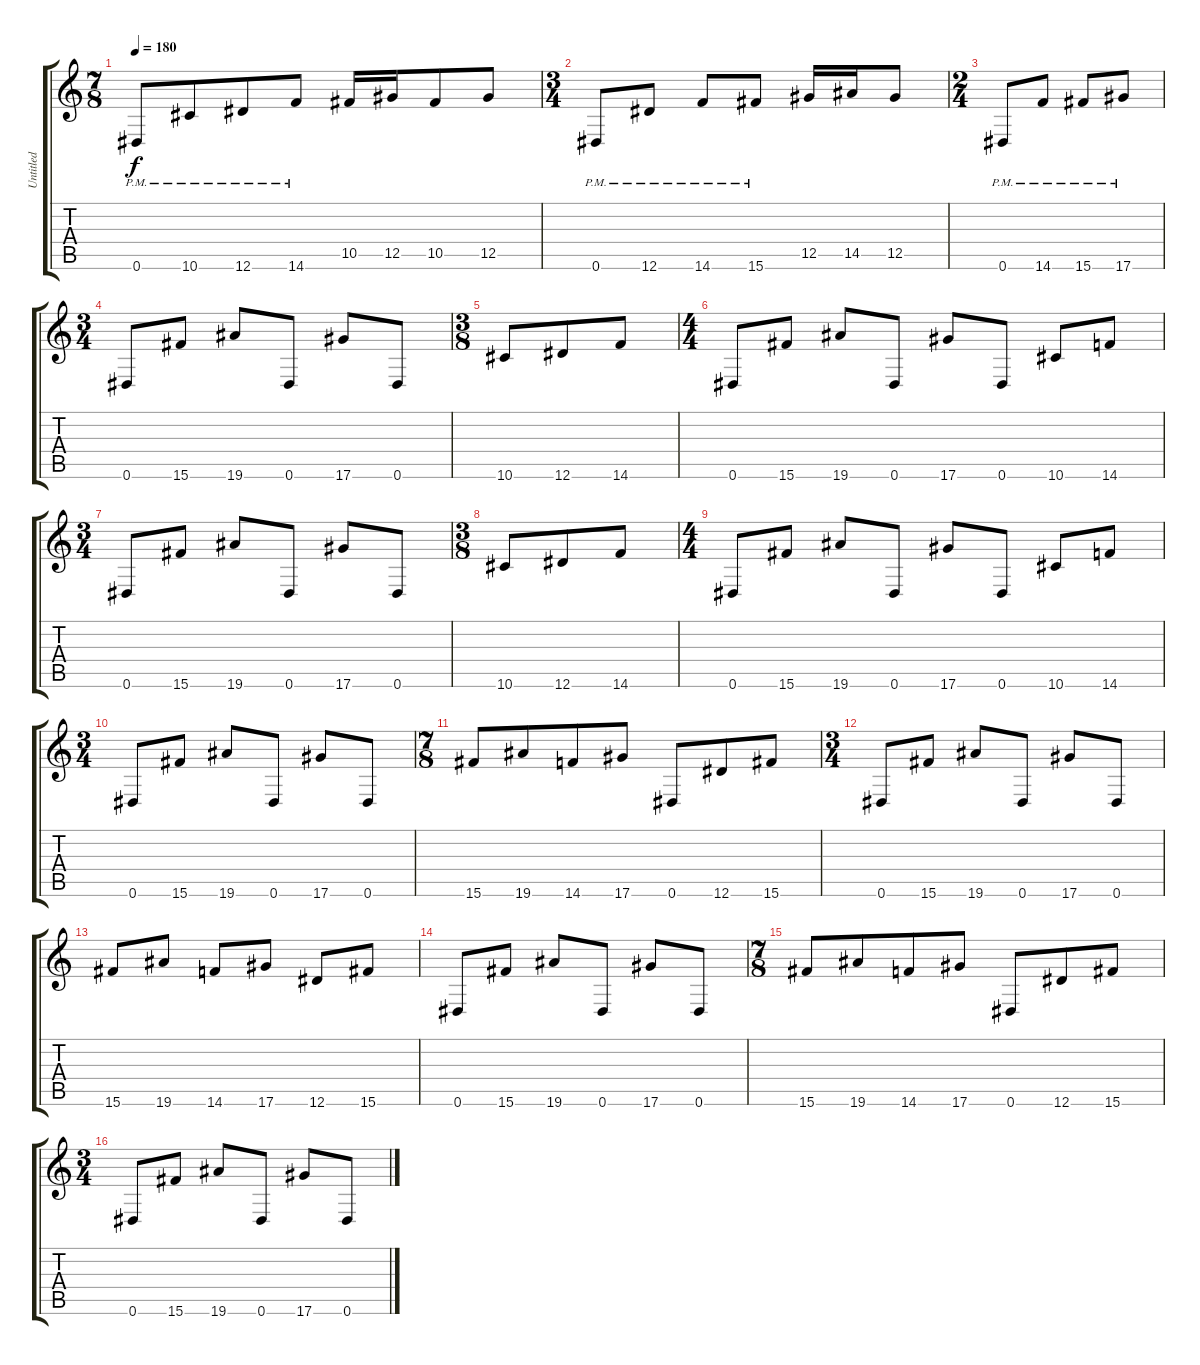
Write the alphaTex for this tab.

\track ("Untitled" "Untitled") {instrument overdrivenguitar}
\staff {score tabs}
\tuning (Eb4 Bb3 Gb3 Db3 Ab2 Eb2) {hide}
\ts (7 8)
\tempo 180
\clef g2
\ks c
0.6{pm}.8{dy f} 10.6{pm}.8 12.6{pm}.8 14.6{pm}.8 10.5.16 12.5.16 10.5.8 12.5.8 |
\ts (3 4)
0.6{pm}.8 12.6{pm}.8 14.6{pm}.8 15.6{pm}.8 12.5.16 14.5.16 12.5.8 |
\ts (2 4)
0.6{pm}.8 14.6{pm}.8 15.6{pm}.8 17.6{pm}.8 |
\ts (3 4)
0.6.8 15.6.8 19.6.8 0.6.8 17.6.8 0.6.8 |
\ts (3 8)
10.6.8 12.6.8 14.6.8 |
\ts (4 4)
0.6.8 15.6.8 19.6.8 0.6.8 17.6.8 0.6.8 10.6.8 14.6.8 |
\ts (3 4)
0.6.8 15.6.8 19.6.8 0.6.8 17.6.8 0.6.8 |
\ts (3 8)
10.6.8 12.6.8 14.6.8 |
\ts (4 4)
0.6.8 15.6.8 19.6.8 0.6.8 17.6.8 0.6.8 10.6.8 14.6.8 |
\ts (3 4)
0.6.8 15.6.8 19.6.8 0.6.8 17.6.8 0.6.8 |
\ts (7 8)
15.6.8 19.6.8 14.6.8 17.6.8 0.6.8 12.6.8 15.6.8 |
\ts (3 4)
0.6.8 15.6.8 19.6.8 0.6.8 17.6.8 0.6.8 |
15.6.8 19.6.8 14.6.8 17.6.8 12.6.8 15.6.8 |
0.6.8 15.6.8 19.6.8 0.6.8 17.6.8 0.6.8 |
\ts (7 8)
15.6.8 19.6.8 14.6.8 17.6.8 0.6.8 12.6.8 15.6.8 |
\ts (3 4)
0.6.8 15.6.8 19.6.8 0.6.8 17.6.8 0.6.8
